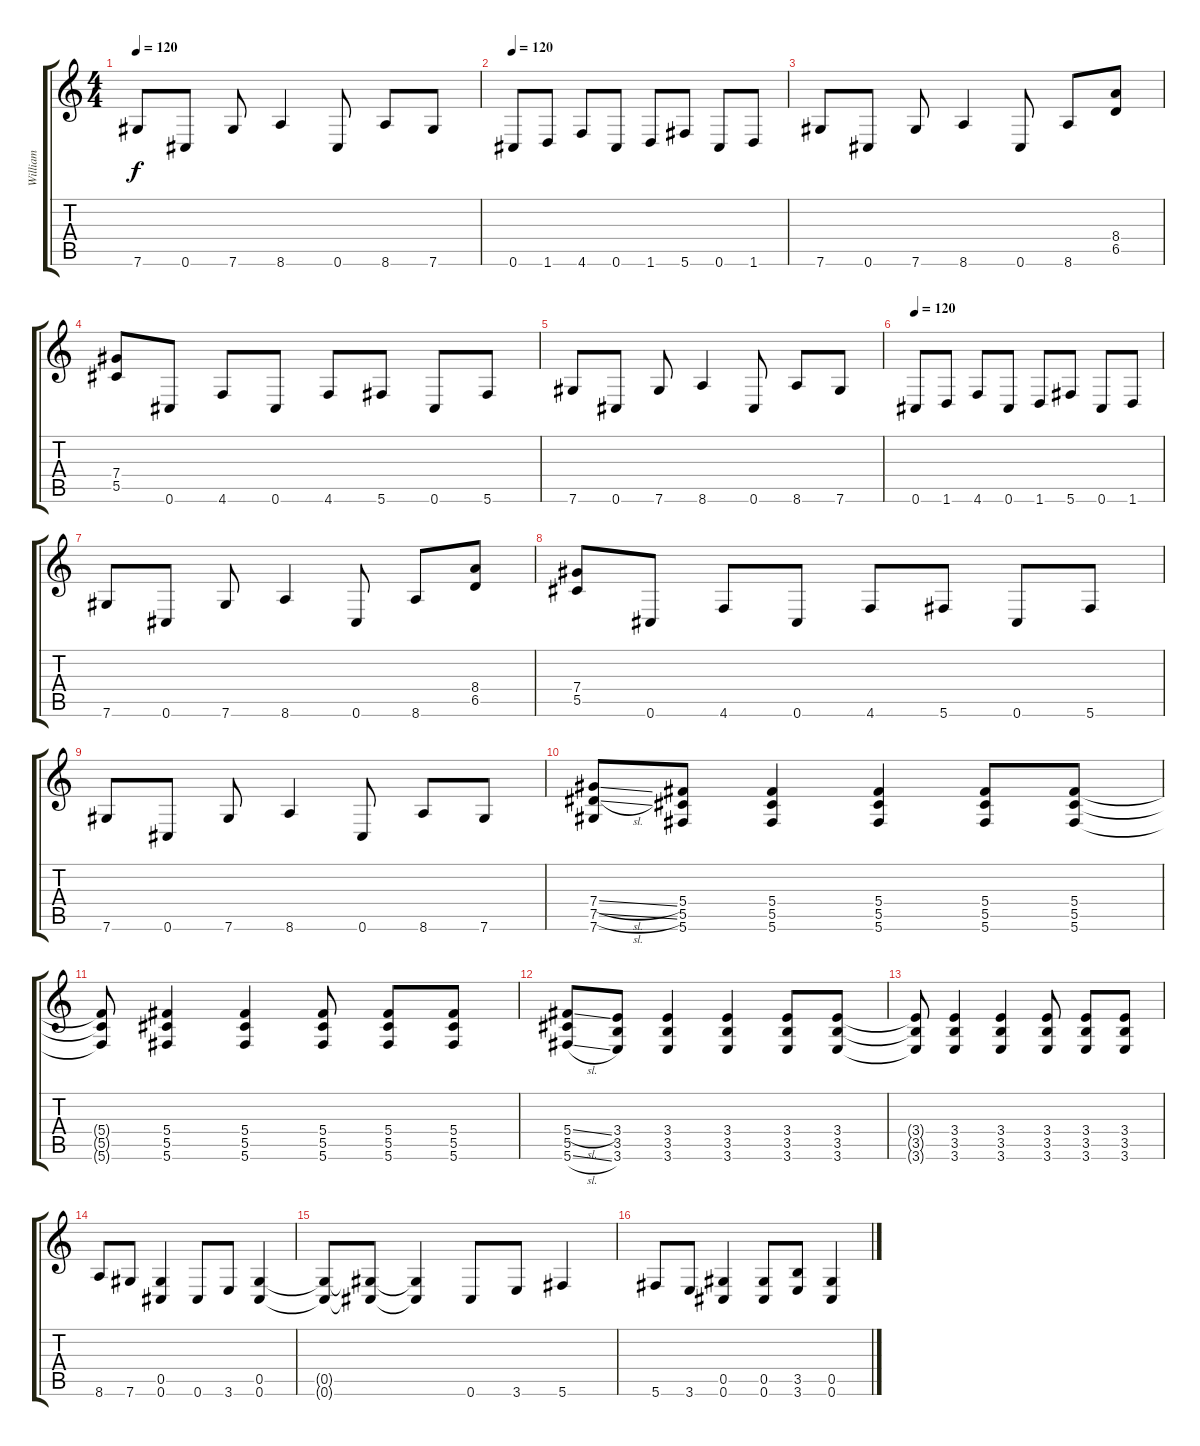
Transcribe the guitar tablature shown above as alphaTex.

\track ("William" "William") {instrument distortionguitar}
\staff {score tabs}
\tuning (Eb4 Bb3 Gb3 Db3 Ab2 Db2) {hide}
\ts (4 4)
\tempo 120
\clef g2
\ks c
7.6.8{dy f} 0.6.8 7.6.8 8.6.4 0.6.8 8.6.8 7.6.8 |
\tempo 120
0.6.8 1.6.8 4.6.8 0.6.8 1.6.8 5.6.8 0.6.8 1.6.8 |
7.6.8 0.6.8 7.6.8 8.6.4 0.6.8 8.6.8 (8.4 6.5).8 |
(7.4 5.5).8 0.6.8 4.6.8 0.6.8 4.6.8 5.6.8 0.6.8 5.6.8 |
7.6.8 0.6.8 7.6.8 8.6.4 0.6.8 8.6.8 7.6.8 |
\tempo 120
0.6.8 1.6.8 4.6.8 0.6.8 1.6.8 5.6.8 0.6.8 1.6.8 |
7.6.8 0.6.8 7.6.8 8.6.4 0.6.8 8.6.8 (8.4 6.5).8 |
(7.4 5.5).8 0.6.8 4.6.8 0.6.8 4.6.8 5.6.8 0.6.8 5.6.8 |
7.6.8 0.6.8 7.6.8 8.6.4 0.6.8 8.6.8 7.6.8 |
(7.4{sl} 7.5{sl} 7.6).8 (5.4 5.5 5.6).8 (5.4 5.5 5.6).4 (5.4 5.5 5.6).4 (5.4 5.5 5.6).8 (5.4 5.5 5.6).8 |
(5.4{t} 5.5{t} 5.6{t}).8 (5.4 5.5 5.6).4 (5.4 5.5 5.6).4 (5.4 5.5 5.6).8 (5.4 5.5 5.6).8 (5.4 5.5 5.6).8 |
(5.4{sl} 5.5 5.6{sl}).8 (3.4 3.5 3.6).8 (3.4 3.5 3.6).4 (3.4 3.5 3.6).4 (3.4 3.5 3.6).8 (3.4 3.5 3.6).8 |
(3.4{t} 3.5{t} 3.6{t}).8 (3.4 3.5 3.6).4 (3.4 3.5 3.6).4 (3.4 3.5 3.6).8 (3.4 3.5 3.6).8 (3.4 3.5 3.6).8 |
8.6.8 7.6.8 (0.5 0.6).4 0.6.8 3.6.8 (0.5 0.6).4 |
(0.5{t} 0.6{t}).8 (0.5{t} 0.6{t}).8 (0.5{t} 0.6{t}).4 0.6.8 3.6.8 5.6.4 |
5.6.8 3.6.8 (0.5 0.6).4 (0.5 0.6).8 (3.5 3.6).8 (0.5 0.6).4
